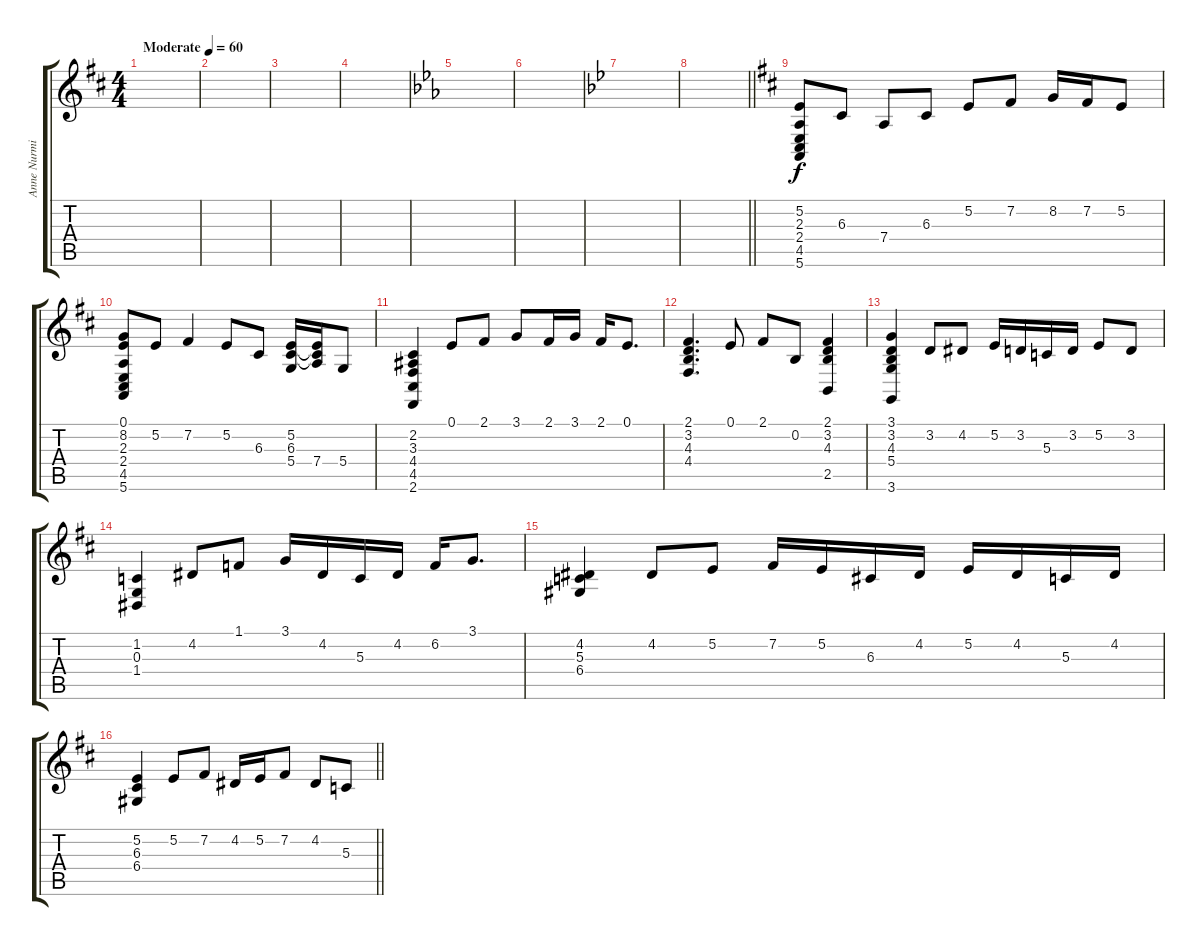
\track ("Anne Nurmi" "Anne Nurmi") {instrument pad3polysynth}
\staff {score tabs}
\tuning (E4 B3 G3 D3 A2 E2) {hide}
\ts (4 4)
\tempo (60 "Moderate")
\clef g2
\ks d
|
|
|
|
\ks eb
|
|
\ks bb
|
\barLineRight lightlight
|
\ks d
(5.2 2.3 2.4 4.5 5.6).8 6.3.8 7.4.8 6.3.8 5.2.8 7.2.8 8.2.16 7.2.16 5.2.8 |
(0.1 8.2 2.3 2.4 4.5 5.6).8 5.2.8 7.2.4 5.2.8 6.3.8 (5.2 6.3 5.4).16 (5.2{t} 6.3{t} 7.4).16 5.4.8 |
(2.2 3.3 4.4 4.5 2.6).4 0.1.8 2.1.8 3.1.8 2.1.16 3.1.16 2.1.16 0.1.8{d} |
(2.1 3.2 4.3 4.4).4{d} 0.1.8 2.1.8 0.2.8 (2.1 3.2 4.3 2.5).4 |
(3.1 3.2 4.3 5.4 3.6).4 3.2.8 4.2.8 5.2.16 3.2.16 5.3.16 3.2.16 5.2.8 3.2.8 |
(1.2 0.3 1.4).4 4.2.8 1.1.8 3.1.16 4.2.16 5.3.16 4.2.16 6.2.16 3.1.8{d} |
(4.2 5.3 6.4).4 4.2.8 5.2.8 7.2.16 5.2.16 6.3.16 4.2.16 5.2.16 4.2.16 5.3.16 4.2.16 |
\barLineRight lightlight
(5.2 6.3 6.4).4 5.2.8 7.2.8 4.2.16 5.2.16 7.2.8 4.2.8 5.3.8
